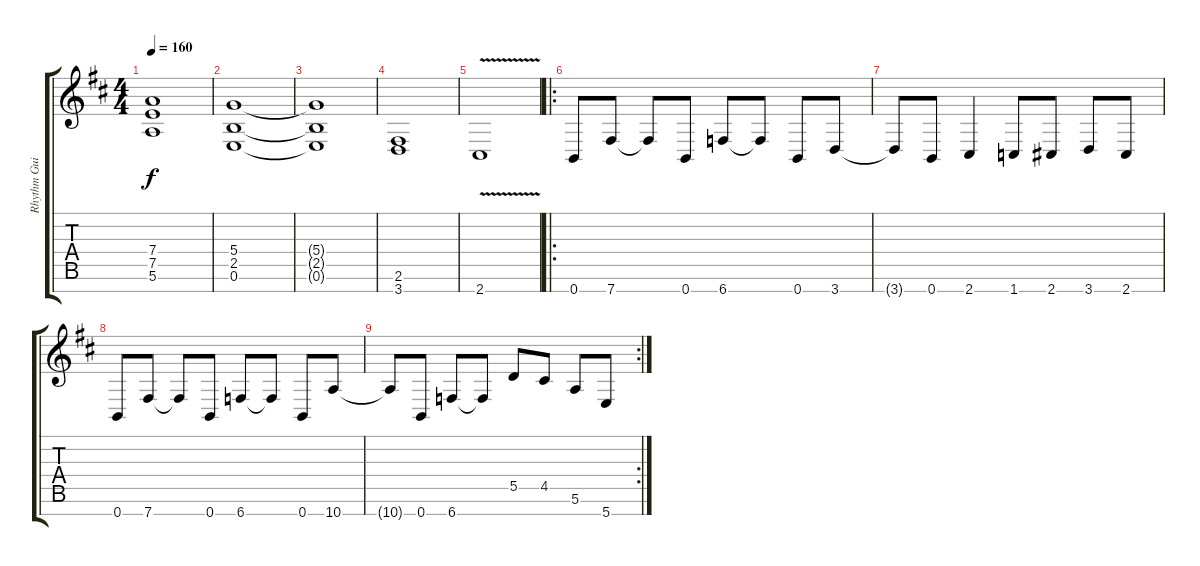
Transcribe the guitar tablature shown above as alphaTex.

\track ("Rhythm Guitar" "Rhythm Gui") {instrument overdrivenguitar}
\staff {score tabs}
\tuning (E4 B3 G3 D3 A2 E2 B1) {hide}
\ts (4 4)
\tempo 160
\clef g2
\ks d
(7.4{t} 7.5{t} 5.6{t}).1{dy f} |
(5.4 2.5 0.6).1 |
(5.4{t} 2.5{t} 0.6{t}).1 |
(2.6 3.7).1 |
2.7{v}.1 |
\ro
0.7.8 7.7.8 7.7{t}.8 0.7.8 6.7.8 6.7{t}.8 0.7.8 3.7.8 |
3.7{t}.8 0.7.8 2.7.4 1.7.8 2.7.8 3.7.8 2.7.8 |
0.7.8 7.7.8 7.7{t}.8 0.7.8 6.7.8 6.7{t}.8 0.7.8 10.7.8 |
\rc 2
10.7{t}.8 0.7.8 6.7.8 6.7{t}.8 5.5.8 4.5.8 5.6.8 5.7.8
